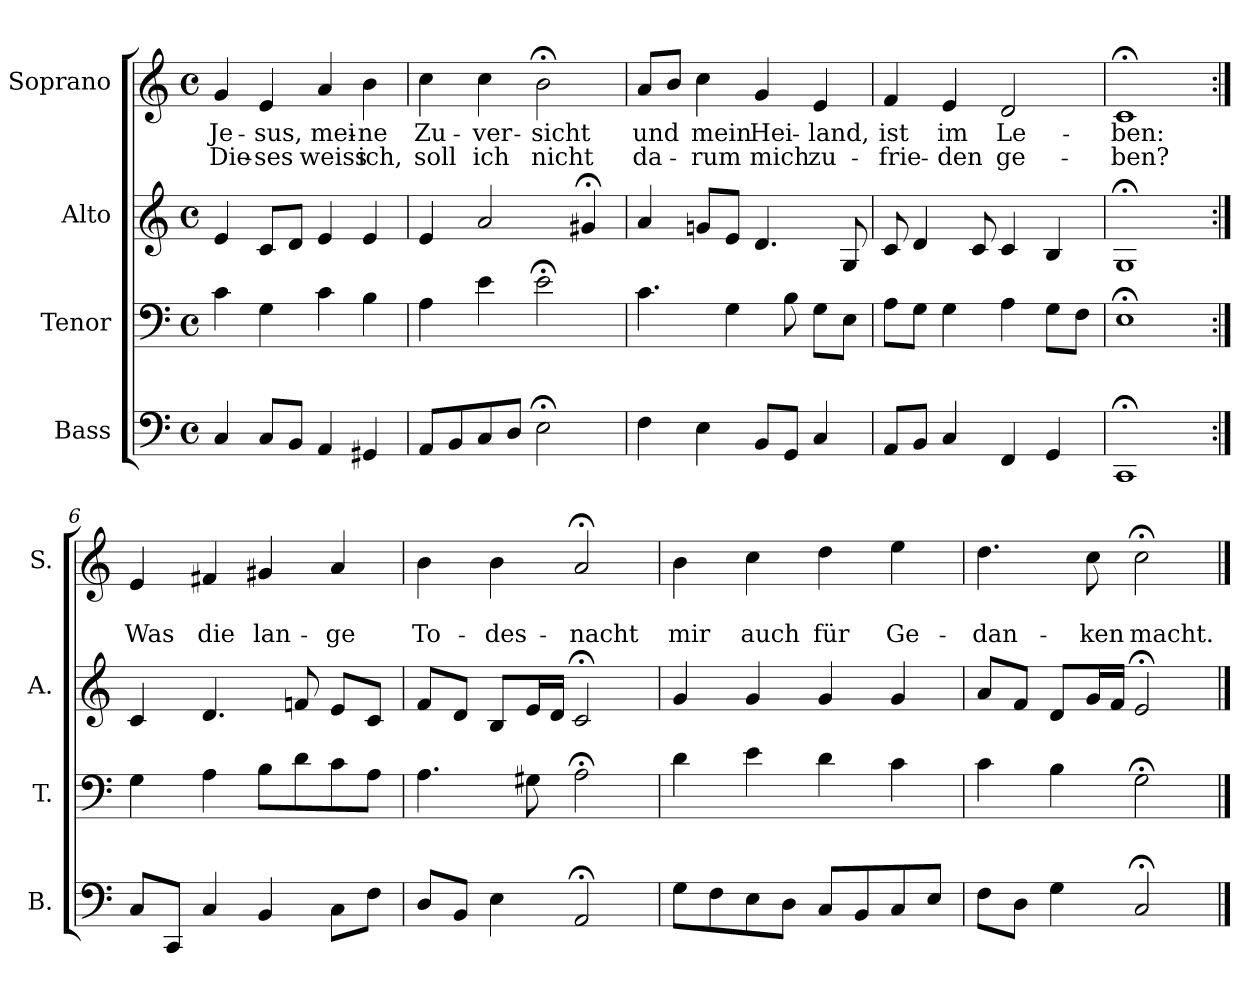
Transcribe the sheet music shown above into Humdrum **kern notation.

**kern	**kern	**kern	**kern	**text	**text
*part4	*part3	*part2	*part1	*part1	*part1
*staff4	*staff3	*staff2	*staff1	*staff1	*staff1
*I"Bass	*I"Tenor	*I"Alto	*I"Soprano	*	*
*I'B.	*I'T.	*I'A.	*I'S.	*	*
*clefF4	*clefF4	*clefG2	*clefG2	*	*
*k[]	*k[]	*k[]	*k[]	*	*
*M4/4	*M4/4	*M4/4	*M4/4	*	*
*met(c)	*met(c)	*met(c)	*met(c)	*	*
=1	=1	=1	=1	=1	=1
!	!	!	!	!LO:LY:b	!LO:LY:b
4C/	4c\	4e/	4g/	Je-	Die-
!	!	!	!	!LO:LY:b	!LO:LY:b
8C/L	4G\	8c/L	4e/	-sus,	-ses
8BB/J	.	8d/J	.	.	.
!	!	!	!	!LO:LY:b	!LO:LY:b
4AA/	4c\	4e/	4a/	mei-	weiss
!	!	!	!	!LO:LY:b	!LO:LY:b
4GG#X/	4B\	4e/	4b\	-ne	ich,
=2	=2	=2	=2	=2	=2
!	!	!	!	!LO:LY:b	!LO:LY:b
8AA/L	4A\	4e/	4cc\	Zu-	soll
8BB/	.	.	.	.	.
!	!	!	!	!LO:LY:b	!LO:LY:b
8C/	4e\	2a/	4cc\	-ver-	ich
8D/J	.	.	.	.	.
!	!	!	!	!LO:LY:b	!LO:LY:b
2E;<\	2e;<\	.	2b;<\	-sicht	nicht
.	.	4g#X;</	.	.	.
=3	=3	=3	=3	=3	=3
!	!	!	!	!LO:LY:b	!LO:LY:b
4F\	4.c\	4a/	8a/L	und	da-
.	.	.	8b/J	.	.
!	!	!	!	!LO:LY:b	!LO:LY:b
4E\	.	8gn/L	4cc\	mein	-rum
.	4G\	8e/J	.	.	.
!	!	!	!	!LO:LY:b	!LO:LY:b
8BB/L	.	4.d/	4g/	Hei-	mich
8GG/J	8B\	.	.	.	.
!	!	!	!	!LO:LY:b	!LO:LY:b
4C/	8G\L	.	4e/	-land,	zu-
.	8E\J	8G/	.	.	.
=4	=4	=4	=4	=4	=4
!	!	!	!	!LO:LY:b	!LO:LY:b
8AA/L	8A\L	8c/	4f/	ist	-frie-
8BB/J	8G\J	4d/	.	.	.
!	!	!	!	!LO:LY:b	!LO:LY:b
4C/	4G\	.	4e/	im	-den
.	.	8c/	.	.	.
!	!	!	!	!LO:LY:b	!LO:LY:b
4FF/	4A\	4c/	2d/	Le-	ge-
4GG/	8G\L	4B/	.	.	.
.	8F\J	.	.	.	.
=5	=5	=5	=5	=5	=5
!	!	!	!	!LO:LY:b	!LO:LY:b
1CC;<	1E;<	1G;<	1c;<	-ben:	-ben?
!!LO:LB:g=z
=6:|!	=6:|!	=6:|!	=6:|!	=6:|!	=6:|!
!	!	!	!	!	!LO:LY:b
8C/L	4G\	4c/	4e/	.	Was
8CC/J	.	.	.	.	.
!	!	!	!	!	!LO:LY:b
4C/	4A\	4.d/	4f#X/	.	die
!	!	!	!	!	!LO:LY:b
4BB/	8B\L	.	4g#X/	.	lan-
.	8d\	8fn/	.	.	.
!	!	!	!	!	!LO:LY:b
8C\L	8c\	8e/L	4a/	.	-ge
8F\J	8A\J	8c/J	.	.	.
=7	=7	=7	=7	=7	=7
!	!	!	!	!	!LO:LY:b
8D/L	4.A\	8f/L	4b\	.	To-
8BB/J	.	8d/J	.	.	.
!	!	!	!	!	!LO:LY:b
4E\	.	8B/L	4b\	.	-des-
.	8G#X\	16e/L	.	.	.
.	.	16d/JJ	.	.	.
!	!	!	!	!	!LO:LY:b
2AA;</	2A;<\	2c;</	2a;</	.	-nacht
=8	=8	=8	=8	=8	=8
!	!	!	!	!	!LO:LY:b
8G\L	4d\	4g/	4b\	.	mir
8F\	.	.	.	.	.
!	!	!	!	!	!LO:LY:b
8E\	4e\	4g/	4cc\	.	auch
8D\J	.	.	.	.	.
!	!	!	!	!	!LO:LY:b
8C/L	4d\	4g/	4dd\	.	für
8BB/	.	.	.	.	.
!	!	!	!	!	!LO:LY:b
8C/	4c\	4g/	4ee\	.	Ge-
8E/J	.	.	.	.	.
=9	=9	=9	=9	=9	=9
!	!	!	!	!	!LO:LY:b
8F\L	4c\	8a/L	4.dd\	.	-dan-
8D\J	.	8f/J	.	.	.
4G\	4B\	8d/L	.	.	.
!	!	!	!	!	!LO:LY:b
.	.	16g/L	8cc\	.	-ken
.	.	16f/JJ	.	.	.
!	!	!	!	!	!LO:LY:b
2C;</	2G;<\	2e;</	2cc;<\	.	macht.
==	==	==	==	==	==
*-	*-	*-	*-	*-	*-
